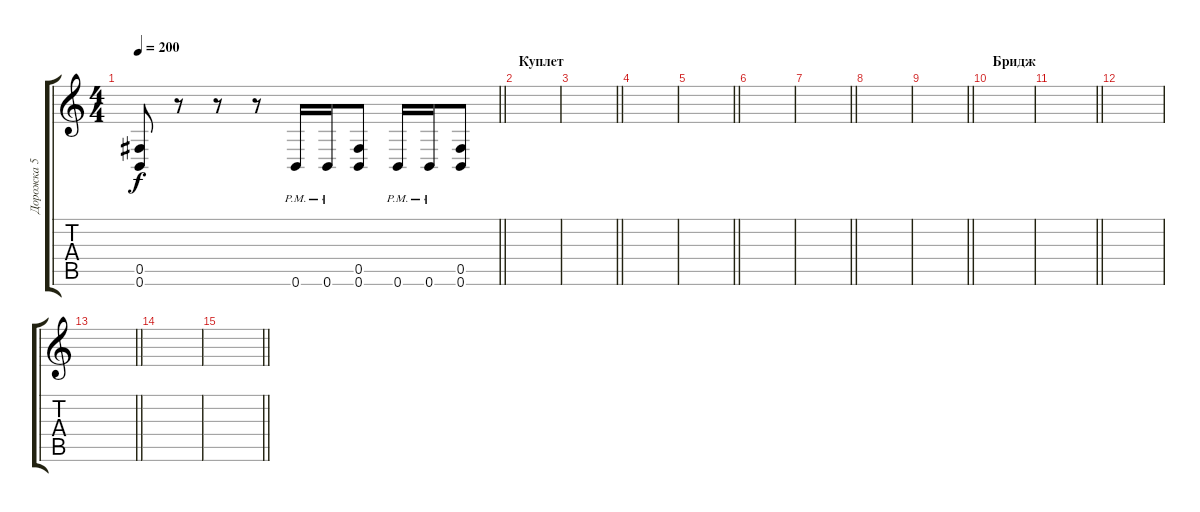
\track ("Дорожка 5" "Дорожка 5") {instrument distortionguitar}
\staff {score tabs}
\tuning (Db4 Ab3 E3 B2 Gb2 B1) {hide}
\ts (4 4)
\tempo 200
\clef g2
\barLineRight lightlight
\ks c
(0.5 0.6).8{dy f} r.8 r.8 r.8 0.6{pm}.16 0.6{pm}.16 (0.5 0.6).8 0.6{pm}.16 0.6{pm}.16 (0.5 0.6).8 |
\section ("" "Куплет")
|
\barLineRight lightlight
|
|
\barLineRight lightlight
|
|
\barLineRight lightlight
|
|
\barLineRight lightlight
|
\section ("" "Бридж")
|
\barLineRight lightlight
|
|
\barLineRight lightlight
|
|
\barLineRight lightlight
